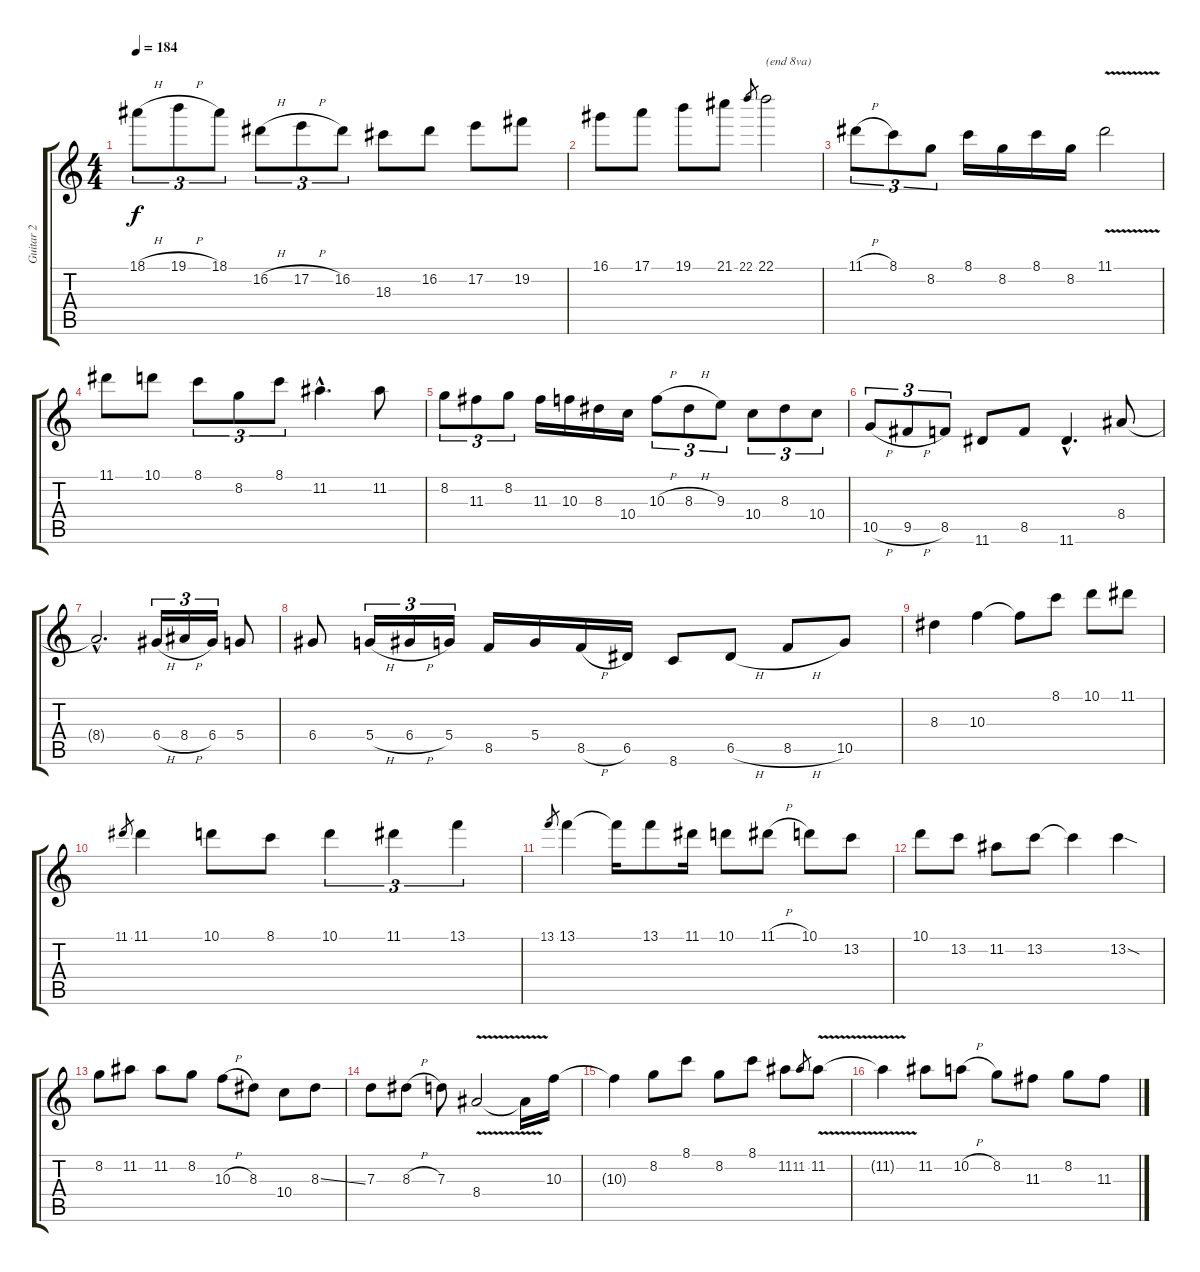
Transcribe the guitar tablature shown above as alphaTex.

\track ("Guitar 2" "Guitar 2") {instrument distortionguitar}
\staff {score tabs}
\tuning (E4 B3 G3 D3 A2 E2) {hide}
\ts (4 4)
\tempo 184
\clef g2
\ks c
18.1{h}.8{tu (3 2) dy f} 19.1{h}.8{tu (3 2)} 18.1.8{tu (3 2)} 16.2{h}.8{tu (3 2)} 17.2{h}.8{tu (3 2)} 16.2.8{tu (3 2)} 18.3.8 16.2.8 17.2.8 19.2.8 |
16.1.8 17.1.8 19.1.8 21.1.8 22.1.8{gr} 22.1.2{txt "(end 8va)"} |
11.1{h}.8{tu (3 2)} 8.1.8{tu (3 2)} 8.2.8{tu (3 2)} 8.1.16 8.2.16 8.1.16 8.2.16 11.1{v}.2 |
11.1.8 10.1.8 8.1.8{tu (3 2)} 8.2.8{tu (3 2)} 8.1.8{tu (3 2)} 11.2{hac}.4{d} 11.2.8 |
8.2.8{tu (3 2)} 11.3.8{tu (3 2)} 8.2.8{tu (3 2)} 11.3.16 10.3.16 8.3.16 10.4.16 10.3{h}.8{tu (3 2)} 8.3{h}.8{tu (3 2)} 9.3.8{tu (3 2)} 10.4.8{tu (3 2)} 8.3.8{tu (3 2)} 10.4.8{tu (3 2)} |
10.5{h}.8{tu (3 2)} 9.5{h}.8{tu (3 2)} 8.5.8{tu (3 2)} 11.6.8 8.5.8 11.6{hac}.4{d} 8.4.8 |
8.4{hac t}.2{d} 6.4{h}.16{tu (3 2)} 8.4{h}.16{tu (3 2)} 6.4.16{tu (3 2)} 5.4.8 |
6.4.8 5.4{h}.16{tu (3 2)} 6.4{h}.16{tu (3 2)} 5.4.16{tu (3 2)} 8.5.16 5.4.16 8.5{h}.16 6.5.16 8.6.8 6.5{h}.8 8.5{h}.8 10.5.8 |
8.3.4 10.3.4 10.3{t}.8 8.1.8 10.1.8 11.1.8 |
11.1.8{gr} 11.1.4 10.1.8 8.1.8 10.1.4{tu (3 2)} 11.1.4{tu (3 2)} 13.1.4{tu (3 2)} |
13.1.8{gr} 13.1.4 13.1{t}.16 13.1.8 11.1.16 10.1.8 11.1{h}.8 10.1.8 13.2.8 |
10.1.8 13.2.8 11.2.8 13.2.8 13.2{t}.4 13.2{sod}.4 |
8.2.8 11.2.8 11.2.8 8.2.8 10.3{h}.8 8.3.8 10.4.8 8.3{ss}.8 |
7.3.8 8.3{h}.8 7.3.8 8.4{v}.2 8.4{t}.16 10.3.16 |
10.3{t}.4 8.2.8 8.1.8 8.2.8 8.1.8 11.2.8 11.2.8{gr} 11.2{v}.8 |
11.2{t}.4 11.2.8 10.2{h}.8 8.2.8 11.3.8 8.2.8 11.3.8
